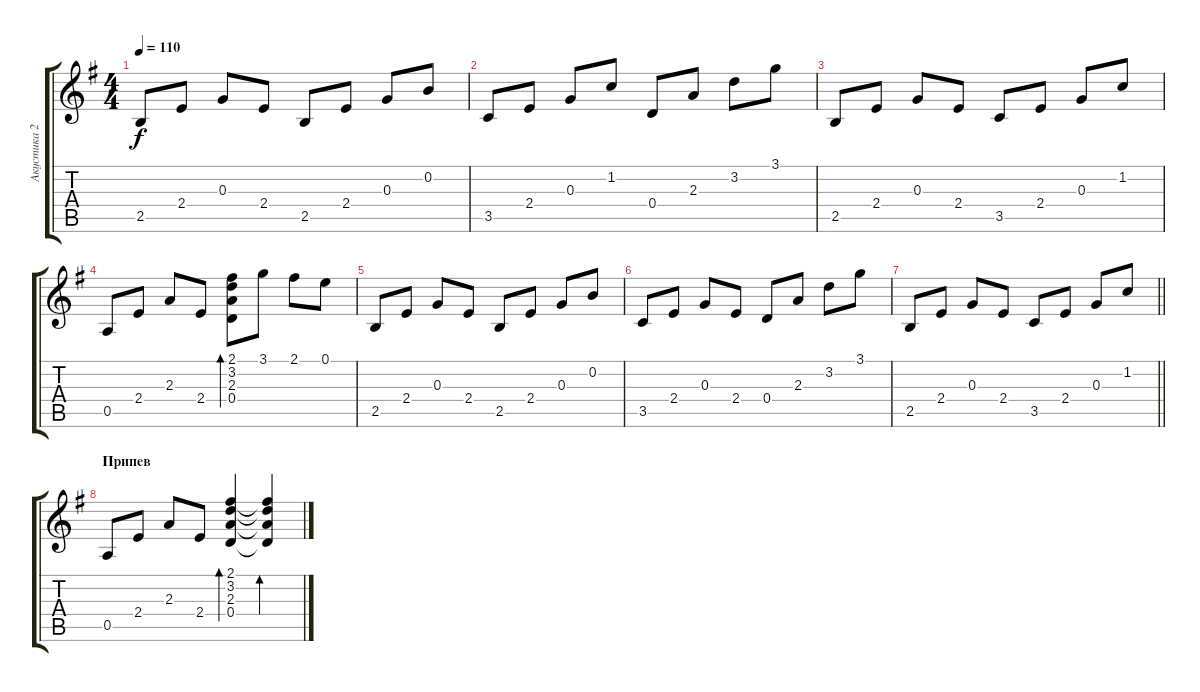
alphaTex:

\track ("Акустика 2" "Акустика 2") {instrument acousticguitarsteel}
\staff {score tabs}
\tuning (E4 B3 G3 D3 A2 E2) {hide}
\ts (4 4)
\tempo 110
\clef g2
\ks eminor
2.5.8{dy f} 2.4.8 0.3.8 2.4.8 2.5.8 2.4.8 0.3.8 0.2.8 |
3.5.8 2.4.8 0.3.8 1.2.8 0.4.8 2.3.8 3.2.8 3.1.8 |
2.5.8 2.4.8 0.3.8 2.4.8 3.5.8 2.4.8 0.3.8 1.2.8 |
0.5.8 2.4.8 2.3.8 2.4.8 (2.1 3.2 2.3 0.4).8{bd 60} 3.1.8 2.1.8 0.1.8 |
2.5.8 2.4.8 0.3.8 2.4.8 2.5.8 2.4.8 0.3.8 0.2.8 |
3.5.8 2.4.8 0.3.8 2.4.8 0.4.8 2.3.8 3.2.8 3.1.8 |
\barLineRight lightlight
2.5.8 2.4.8 0.3.8 2.4.8 3.5.8 2.4.8 0.3.8 1.2.8 |
\section ("" "Припев")
0.5.8 2.4.8 2.3.8 2.4.8 (2.1 3.2 2.3 0.4).4{bd 60} (2.1{t} 3.2{t} 2.3{t} 0.4{t}).4{bd 60}
